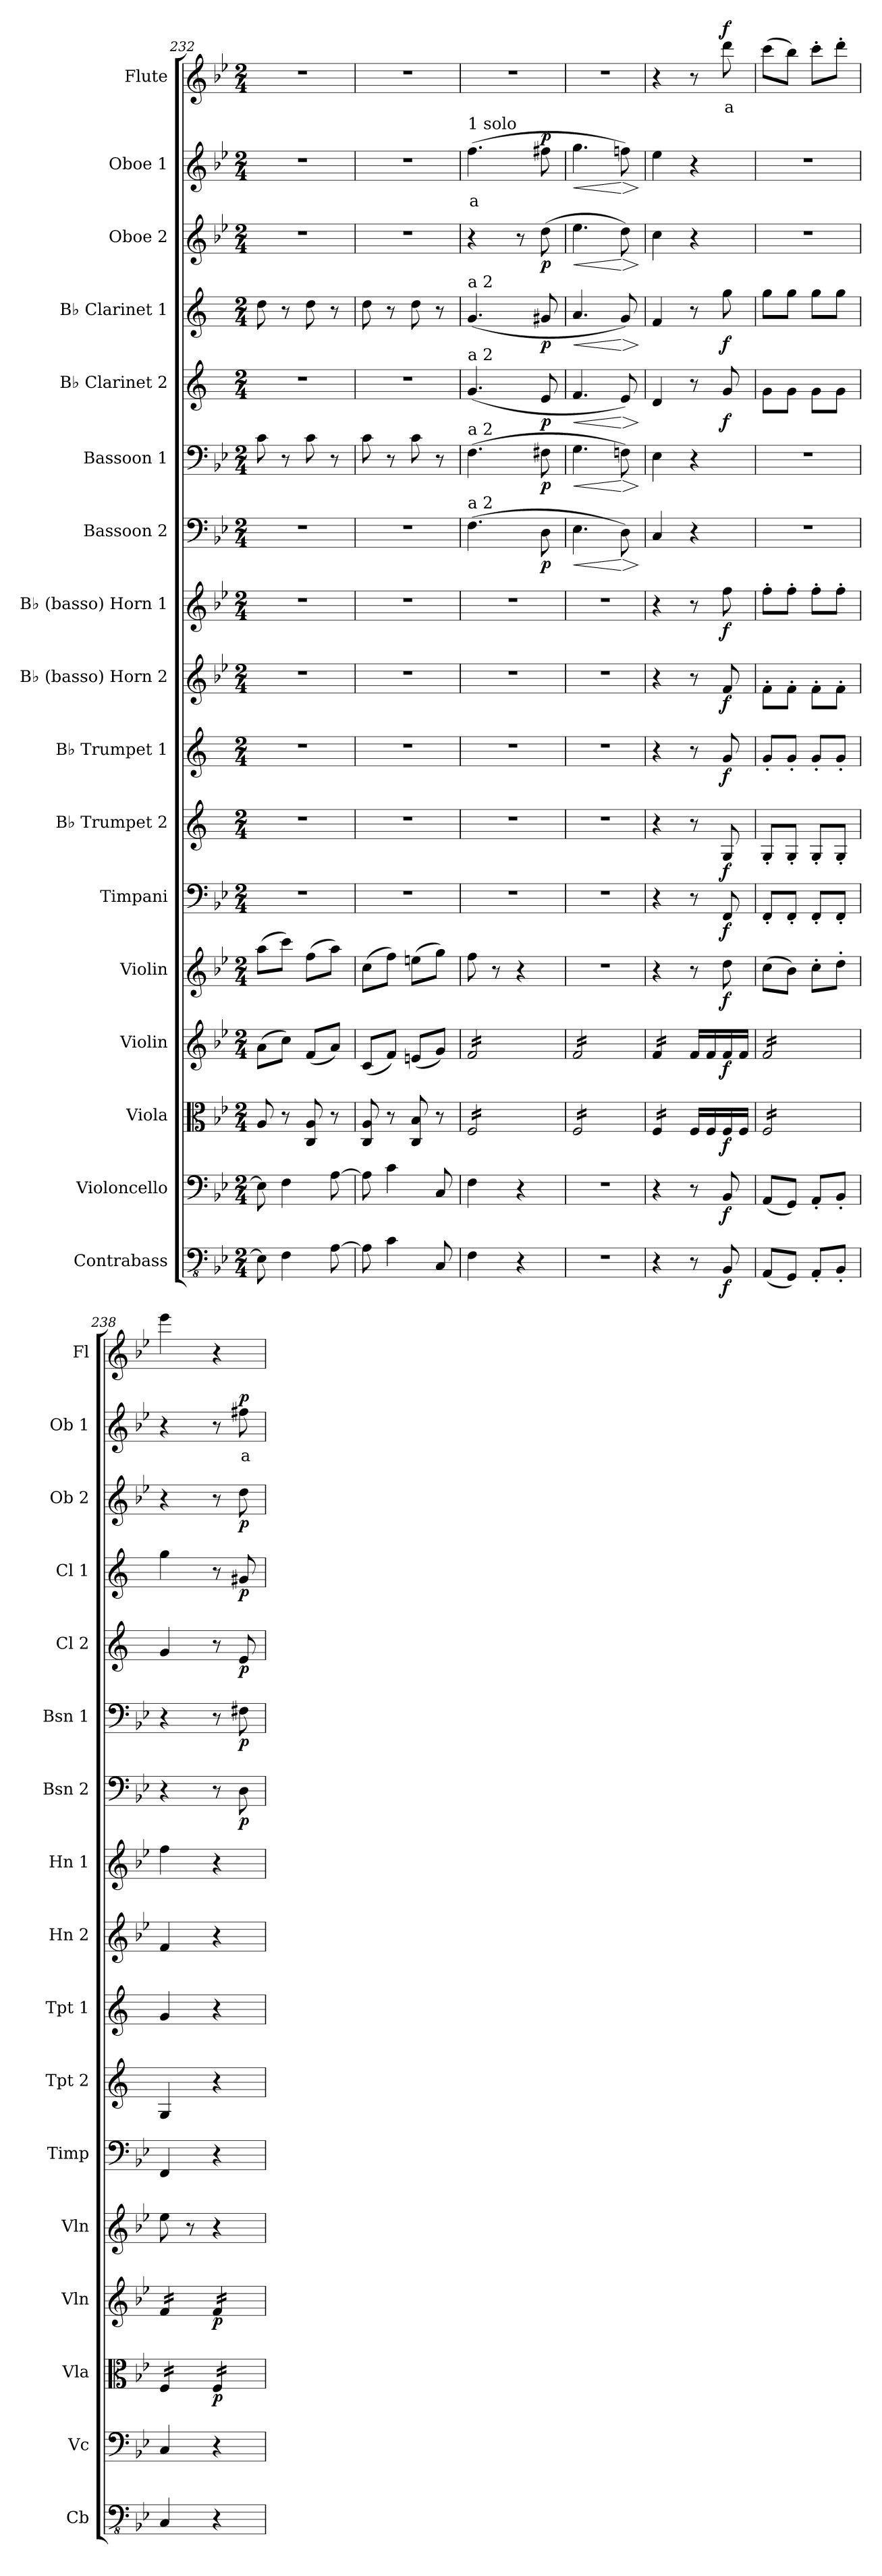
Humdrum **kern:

**kern	**dynam	**kern	**dynam	**kern	**dynam	**kern	**dynam	**kern	**dynam	**kern	**dynam	**kern	**dynam	**kern	**dynam	**kern	**dynam	**kern	**dynam	**kern	**dynam	**kern	**dynam	**kern	**dynam	**kern	**dynam	**kern	**dynam	**kern	**text	**dynam	**kern	**text	**dynam
*part17	*part17	*part16	*part16	*part15	*part15	*part14	*part14	*part13	*part13	*part12	*part12	*part11	*part11	*part10	*part10	*part9	*part9	*part8	*part8	*part7	*part7	*part6	*part6	*part5	*part5	*part4	*part4	*part3	*part3	*part2	*part2	*part2	*part1	*part1	*part1
*staff17	*staff17	*staff16	*staff16	*staff15	*staff15	*staff14	*staff14	*staff13	*staff13	*staff12	*staff12	*staff11	*staff11	*staff10	*staff10	*staff9	*staff9	*staff8	*staff8	*staff7	*staff7	*staff6	*staff6	*staff5	*staff5	*staff4	*staff4	*staff3	*staff3	*staff2	*staff2	*staff2	*staff1	*staff1	*staff1
*I"Contrabass	*	*I"Violoncello	*	*I"Viola	*	*I"Violin	*	*I"Violin	*	*I"Timpani	*	*I"B♭ Trumpet 2	*	*I"B♭ Trumpet 1	*	*I"B♭ (basso) Horn 2	*	*I"B♭ (basso) Horn 1	*	*I"Bassoon 2	*	*I"Bassoon 1	*	*I"B♭ Clarinet 2	*	*I"B♭ Clarinet 1	*	*I"Oboe 2	*	*I"Oboe 1	*	*	*I"Flute	*	*
*I'Cb	*	*I'Vc	*	*I'Vla	*	*I'Vln	*	*I'Vln	*	*I'Timp	*	*I'Tpt 2	*	*I'Tpt 1	*	*I'Hn 2	*	*I'Hn 1	*	*I'Bsn 2	*	*I'Bsn 1	*	*I'Cl 2	*	*I'Cl 1	*	*I'Ob 2	*	*I'Ob 1	*	*	*I'Fl	*	*
*clefFv4	*	*clefF4	*	*clefC3	*	*clefG2	*	*clefG2	*	*clefF4	*	*clefG2	*	*clefG2	*	*clefG2	*	*clefG2	*	*clefF4	*	*clefF4	*	*clefG2	*	*clefG2	*	*clefG2	*	*clefG2	*	*	*clefG2	*	*
*	*	*	*	*	*	*	*	*	*	*	*	*ITrd1c2	*	*ITrd1c2	*	*ITrd8c14	*	*ITrd8c14	*	*	*	*	*	*ITrd1c2	*	*ITrd1c2	*	*	*	*	*	*	*	*	*
*k[b-e-]	*	*k[b-e-]	*	*k[b-e-]	*	*k[b-e-]	*	*k[b-e-]	*	*k[b-e-]	*	*k[b-e-]	*	*k[b-e-]	*	*k[b-e-]	*	*k[b-e-]	*	*k[b-e-]	*	*k[b-e-]	*	*k[b-e-]	*	*k[b-e-]	*	*k[b-e-]	*	*k[b-e-]	*	*	*k[b-e-]	*	*
*M2/4	*	*M2/4	*	*M2/4	*	*M2/4	*	*M2/4	*	*M2/4	*	*M2/4	*	*M2/4	*	*M2/4	*	*M2/4	*	*M2/4	*	*M2/4	*	*M2/4	*	*M2/4	*	*M2/4	*	*M2/4	*	*	*M2/4	*	*
=232	=232	=232	=232	=232	=232	=232	=232	=232	=232	=232	=232	=232	=232	=232	=232	=232	=232	=232	=232	=232	=232	=232	=232	=232	=232	=232	=232	=232	=232	=232	=232	=232	=232	=232	=232
8EE\]	.	8E\]	.	8A/	.	(>8a\L	.	(>8aa\L	.	2r	.	2r	.	2r	.	2r	.	2r	.	2r	.	8c\	.	2r	.	8cc\	.	2r	.	2r	.	.	2r	.	.
4FF\	.	4F\	.	8r	.	8cc\J)	.	8ccc\J)	.	.	.	.	.	.	.	.	.	.	.	.	.	8r	.	.	.	8r	.	.	.	.	.	.	.	.	.
.	.	.	.	8C/ 8A/	.	(<8f/L	.	(>8ff\L	.	.	.	.	.	.	.	.	.	.	.	.	.	8c\	.	.	.	8cc\	.	.	.	.	.	.	.	.	.
[8AA\	.	[8A\	.	8r	.	8a/J)	.	8aa\J)	.	.	.	.	.	.	.	.	.	.	.	.	.	8r	.	.	.	8r	.	.	.	.	.	.	.	.	.
=233	=233	=233	=233	=233	=233	=233	=233	=233	=233	=233	=233	=233	=233	=233	=233	=233	=233	=233	=233	=233	=233	=233	=233	=233	=233	=233	=233	=233	=233	=233	=233	=233	=233	=233	=233
8AA\]	.	8A\]	.	8C/ 8A/	.	(<8c/L	.	(>8cc\L	.	2r	.	2r	.	2r	.	2r	.	2r	.	2r	.	8c\	.	2r	.	8cc\	.	2r	.	2r	.	.	2r	.	.
4C\	.	4c\	.	8r	.	8f/J)	.	8ff\J)	.	.	.	.	.	.	.	.	.	.	.	.	.	8r	.	.	.	8r	.	.	.	.	.	.	.	.	.
.	.	.	.	8C/ 8B-/	.	(<8en/L	.	(>8een\L	.	.	.	.	.	.	.	.	.	.	.	.	.	8c\	.	.	.	8cc\	.	.	.	.	.	.	.	.	.
8CC/	.	8C/	.	8r	.	8g/J)	.	8gg\J)	.	.	.	.	.	.	.	.	.	.	.	.	.	8r	.	.	.	8r	.	.	.	.	.	.	.	.	.
=234	=234	=234	=234	=234	=234	=234	=234	=234	=234	=234	=234	=234	=234	=234	=234	=234	=234	=234	=234	=234	=234	=234	=234	=234	=234	=234	=234	=234	=234	=234	=234	=234	=234	=234	=234
!	!	!	!	!	!	!	!	!	!	!	!	!	!	!	!	!	!	!	!	!	!	!	!	!	!	!	!	!	!	!LO:TX:a:t=1 solo	!	!	!	!	!
!	!	!	!	!	!	!	!	!	!	!	!	!	!	!	!	!	!	!	!	!	!	!	!	!	!	!LO:TX:a:t=a 2	!	!	!	!	!	!	!	!	!
!	!	!	!	!	!	!	!	!	!	!	!	!	!	!	!	!	!	!	!	!	!	!	!	!LO:TX:a:t=a 2	!	!	!	!	!	!	!	!	!	!	!
!	!	!	!	!	!	!	!	!	!	!	!	!	!	!	!	!	!	!	!	!	!	!LO:TX:a:t=a 2	!	!	!	!	!	!	!	!	!	!	!	!	!
!	!	!	!	!	!	!	!	!	!	!	!	!	!	!	!	!	!	!	!	!LO:TX:a:t=a 2	!	!	!	!	!	!	!	!	!	!	!	!	!	!	!
!	!	!	!	!	!	!	!	!	!	!	!	!	!	!	!	!	!	!	!	!	!	!	!	!	!	!	!	!	!	!	!LO:LY:b:color=#FF0000	!	!	!	!
*	*	*	*	*tremolo	*	*	*	*	*	*	*	*	*	*	*	*	*	*	*	*	*	*	*	*	*	*	*	*	*	*	*	*	*	*	*
*	*	*	*	*	*	*tremolo	*	*	*	*	*	*	*	*	*	*	*	*	*	*	*	*	*	*	*	*	*	*	*	*	*	*	*	*	*
4FF\	.	4F\	.	16F/LL	.	16f/LL	.	8ff\	.	2r	.	2r	.	2r	.	2r	.	2r	.	(>4.F\	.	(>4.F\	.	(>4.f/	.	(>4.f/	.	4r	.	(>4.ff\	a	.	2r	.	.
.	.	.	.	16F/	.	16f/	.	.	.	.	.	.	.	.	.	.	.	.	.	.	.	.	.	.	.	.	.	.	.	.	.	.	.	.	.
.	.	.	.	16F/	.	16f/	.	8r	.	.	.	.	.	.	.	.	.	.	.	.	.	.	.	.	.	.	.	.	.	.	.	.	.	.	.
.	.	.	.	16F/	.	16f/	.	.	.	.	.	.	.	.	.	.	.	.	.	.	.	.	.	.	.	.	.	.	.	.	.	.	.	.	.
4r	.	4r	.	16F/	.	16f/	.	4r	.	.	.	.	.	.	.	.	.	.	.	.	.	.	.	.	.	.	.	8r	.	.	.	.	.	.	.
.	.	.	.	16F/	.	16f/	.	.	.	.	.	.	.	.	.	.	.	.	.	.	.	.	.	.	.	.	.	.	.	.	.	.	.	.	.
!	!	!	!	!	!	!	!	!	!	!	!	!	!	!	!	!	!	!	!	!	!LO:DY:b	!	!LO:DY:b	!	!LO:DY:b	!	!LO:DY:b	!	!LO:DY:b	!	!	!LO:DY:b	!	!	!
.	.	.	.	16F/	.	16f/	.	.	.	.	.	.	.	.	.	.	.	.	.	8D\	p	8F#X\	p	8d/	p	8f#X/	p	(>8dd\	p	8ff#X\	.	p	.	.	.
.	.	.	.	16F/JJ	.	16f/JJ	.	.	.	.	.	.	.	.	.	.	.	.	.	.	.	.	.	.	.	.	.	.	.	.	.	.	.	.	.
=235	=235	=235	=235	=235	=235	=235	=235	=235	=235	=235	=235	=235	=235	=235	=235	=235	=235	=235	=235	=235	=235	=235	=235	=235	=235	=235	=235	=235	=235	=235	=235	=235	=235	=235	=235
!	!	!	!	!	!	!	!	!	!	!	!	!	!	!	!	!	!	!	!	!	!LO:HP:b	!	!LO:HP:b	!	!LO:HP:b	!	!LO:HP:b	!	!LO:HP:b	!	!	!LO:HP:b	!	!	!
2r	.	2r	.	16F/LL	.	16f/LL	.	2r	.	2r	.	2r	.	2r	.	2r	.	2r	.	4.E-\	<	4.G\	<	4.e-/	<	4.g/	<	4.ee-\	<	4.gg\	.	<	2r	.	.
.	.	.	.	16F/	.	16f/	.	.	.	.	.	.	.	.	.	.	.	.	.	.	.	.	.	.	.	.	.	.	.	.	.	.	.	.	.
.	.	.	.	16F/	.	16f/	.	.	.	.	.	.	.	.	.	.	.	.	.	.	.	.	.	.	.	.	.	.	.	.	.	.	.	.	.
.	.	.	.	16F/	.	16f/	.	.	.	.	.	.	.	.	.	.	.	.	.	.	.	.	.	.	.	.	.	.	.	.	.	.	.	.	.
.	.	.	.	16F/	.	16f/	.	.	.	.	.	.	.	.	.	.	.	.	.	.	.	.	.	.	.	.	.	.	.	.	.	.	.	.	.
.	.	.	.	16F/	.	16f/	.	.	.	.	.	.	.	.	.	.	.	.	.	.	.	.	.	.	.	.	.	.	.	.	.	.	.	.	.
!	!	!	!	!	!	!	!	!	!	!	!	!	!	!	!	!	!	!	!	!	!LO:HP:n=1:b	!	!LO:HP:n=1:b	!	!LO:HP:n=1:b	!	!LO:HP:n=1:b	!	!LO:HP:n=1:b	!	!	!LO:HP:n=1:b	!	!	!
.	.	.	.	16F/	.	16f/	.	.	.	.	.	.	.	.	.	.	.	.	.	8D\)	[ >	8Fn\)	[ >	8d/)	[ >	8f/)	[ >	8dd\)	[ >	8ffn\)	.	[ >	.	.	.
.	.	.	.	16F/JJ	.	16f/JJ	.	.	.	.	.	.	.	.	.	.	.	.	.	.	.	.	.	.	.	.	.	.	.	.	.	.	.	.	.
.	.	.	.	.	.	.	.	.	.	.	.	.	.	.	.	.	.	.	.	.	]	.	]	.	]	.	]	.	]	.	.	]	.	.	.
=236	=236	=236	=236	=236	=236	=236	=236	=236	=236	=236	=236	=236	=236	=236	=236	=236	=236	=236	=236	=236	=236	=236	=236	=236	=236	=236	=236	=236	=236	=236	=236	=236	=236	=236	=236
4r	.	4r	.	16F/LL	.	16f/LL	.	4r	.	4r	.	4r	.	4r	.	4r	.	4r	.	4C/	.	4E-\	.	4c/	.	4e-/	.	4cc\	.	4ee-\	.	.	4r	.	.
.	.	.	.	16F/	.	16f/	.	.	.	.	.	.	.	.	.	.	.	.	.	.	.	.	.	.	.	.	.	.	.	.	.	.	.	.	.
.	.	.	.	16F/	.	16f/	.	.	.	.	.	.	.	.	.	.	.	.	.	.	.	.	.	.	.	.	.	.	.	.	.	.	.	.	.
.	.	.	.	16F/JJ	.	16f/JJ	.	.	.	.	.	.	.	.	.	.	.	.	.	.	.	.	.	.	.	.	.	.	.	.	.	.	.	.	.
*	*	*	*	*	*	*Xtremolo	*	*	*	*	*	*	*	*	*	*	*	*	*	*	*	*	*	*	*	*	*	*	*	*	*	*	*	*	*
*	*	*	*	*Xtremolo	*	*	*	*	*	*	*	*	*	*	*	*	*	*	*	*	*	*	*	*	*	*	*	*	*	*	*	*	*	*	*
8r	.	8r	.	16F/LL	.	16f/LL	.	8r	.	8r	.	8r	.	8r	.	8r	.	8r	.	4r	.	4r	.	8r	.	8r	.	4r	.	4r	.	.	8r	.	.
.	.	.	.	16F/	.	16f/	.	.	.	.	.	.	.	.	.	.	.	.	.	.	.	.	.	.	.	.	.	.	.	.	.	.	.	.	.
!	!LO:DY:b	!	!LO:DY:b	!	!LO:DY:b	!	!LO:DY:b	!	!LO:DY:b	!	!LO:DY:b	!	!LO:DY:b	!	!LO:DY:b	!	!LO:DY:b	!	!LO:DY:b	!	!	!	!	!	!LO:DY:b	!	!LO:DY:b	!	!	!	!	!	!	!LO:LY:b:color=#FF0000	!LO:DY:b
8BBB-/	f	8BB-/	f	16F/	f	16f/	f	8dd\	f	8FF/	f	8F/	f	8f/	f	8F/	f	8f\	f	.	.	.	.	8f/	f	8ff\	f	.	.	.	.	.	8ddd\	a	f
.	.	.	.	16F/JJ	.	16f/JJ	.	.	.	.	.	.	.	.	.	.	.	.	.	.	.	.	.	.	.	.	.	.	.	.	.	.	.	.	.
!!LO:PB:g=z
=237	=237	=237	=237	=237	=237	=237	=237	=237	=237	=237	=237	=237	=237	=237	=237	=237	=237	=237	=237	=237	=237	=237	=237	=237	=237	=237	=237	=237	=237	=237	=237	=237	=237	=237	=237
*	*	*	*	*tremolo	*	*	*	*	*	*	*	*	*	*	*	*	*	*	*	*	*	*	*	*	*	*	*	*	*	*	*	*	*	*	*
*	*	*	*	*	*	*tremolo	*	*	*	*	*	*	*	*	*	*	*	*	*	*	*	*	*	*	*	*	*	*	*	*	*	*	*	*	*
(<8AAA/L	.	(<8AA/L	.	16F/LL	.	16f/LL	.	(>8cc\L	.	8FF'/L	.	8F'/L	.	8f'/L	.	8F'\L	.	8f'\L	.	2r	.	2r	.	8f\L	.	8ff\L	.	2r	.	2r	.	.	(>8ccc\L	.	.
.	.	.	.	16F/	.	16f/	.	.	.	.	.	.	.	.	.	.	.	.	.	.	.	.	.	.	.	.	.	.	.	.	.	.	.	.	.
8GGG/J)	.	8GG/J)	.	16F/	.	16f/	.	8b-\J)	.	8FF'/J	.	8F'/J	.	8f'/J	.	8F'\J	.	8f'\J	.	.	.	.	.	8f\J	.	8ff\J	.	.	.	.	.	.	8bb-\J)	.	.
.	.	.	.	16F/	.	16f/	.	.	.	.	.	.	.	.	.	.	.	.	.	.	.	.	.	.	.	.	.	.	.	.	.	.	.	.	.
8AAA'/L	.	8AA'/L	.	16F/	.	16f/	.	8cc'\L	.	8FF'/L	.	8F'/L	.	8f'/L	.	8F'\L	.	8f'\L	.	.	.	.	.	8f\L	.	8ff\L	.	.	.	.	.	.	8ccc'\L	.	.
.	.	.	.	16F/	.	16f/	.	.	.	.	.	.	.	.	.	.	.	.	.	.	.	.	.	.	.	.	.	.	.	.	.	.	.	.	.
8BBB-'/J	.	8BB-'/J	.	16F/	.	16f/	.	8dd'\J	.	8FF'/J	.	8F'/J	.	8f'/J	.	8F'\J	.	8f'\J	.	.	.	.	.	8f\J	.	8ff\J	.	.	.	.	.	.	8ddd'\J	.	.
.	.	.	.	16F/JJ	.	16f/JJ	.	.	.	.	.	.	.	.	.	.	.	.	.	.	.	.	.	.	.	.	.	.	.	.	.	.	.	.	.
=238	=238	=238	=238	=238	=238	=238	=238	=238	=238	=238	=238	=238	=238	=238	=238	=238	=238	=238	=238	=238	=238	=238	=238	=238	=238	=238	=238	=238	=238	=238	=238	=238	=238	=238	=238
4CC/	.	4C/	.	16F/LL	.	16f/LL	.	8ee-\	.	4FF/	.	4F/	.	4f/	.	4F/	.	4f\	.	4r	.	4r	.	4f/	.	4ff\	.	4r	.	4r	.	.	4eee-\	.	.
.	.	.	.	16F/	.	16f/	.	.	.	.	.	.	.	.	.	.	.	.	.	.	.	.	.	.	.	.	.	.	.	.	.	.	.	.	.
.	.	.	.	16F/	.	16f/	.	8r	.	.	.	.	.	.	.	.	.	.	.	.	.	.	.	.	.	.	.	.	.	.	.	.	.	.	.
.	.	.	.	16F/JJ	.	16f/JJ	.	.	.	.	.	.	.	.	.	.	.	.	.	.	.	.	.	.	.	.	.	.	.	.	.	.	.	.	.
!	!	!	!	!	!LO:DY:b	!	!LO:DY:b	!	!	!	!	!	!	!	!	!	!	!	!	!	!	!	!	!	!	!	!	!	!	!	!	!	!	!	!
4r	.	4r	.	16F/LL	p	16f/LL	p	4r	.	4r	.	4r	.	4r	.	4r	.	4r	.	8r	.	8r	.	8r	.	8r	.	8r	.	8r	.	.	4r	.	.
.	.	.	.	16F/	.	16f/	.	.	.	.	.	.	.	.	.	.	.	.	.	.	.	.	.	.	.	.	.	.	.	.	.	.	.	.	.
!	!	!	!	!	!	!	!	!	!	!	!	!	!	!	!	!	!	!	!	!	!LO:DY:b	!	!LO:DY:b	!	!LO:DY:b	!	!LO:DY:b	!	!LO:DY:b	!	!LO:LY:b:color=#FF0000	!LO:DY:b	!	!	!
.	.	.	.	16F/	.	16f/	.	.	.	.	.	.	.	.	.	.	.	.	.	8D\	p	8F#X\	p	8d/	p	8f#X/	p	8dd\	p	8ff#X\	a	p	.	.	.
.	.	.	.	16F/JJ	.	16f/JJ	.	.	.	.	.	.	.	.	.	.	.	.	.	.	.	.	.	.	.	.	.	.	.	.	.	.	.	.	.
*	*	*	*	*	*	*Xtremolo	*	*	*	*	*	*	*	*	*	*	*	*	*	*	*	*	*	*	*	*	*	*	*	*	*	*	*	*	*
*	*	*	*	*Xtremolo	*	*	*	*	*	*	*	*	*	*	*	*	*	*	*	*	*	*	*	*	*	*	*	*	*	*	*	*	*	*	*
=	=	=	=	=	=	=	=	=	=	=	=	=	=	=	=	=	=	=	=	=	=	=	=	=	=	=	=	=	=	=	=	=	=	=	=
*-	*-	*-	*-	*-	*-	*-	*-	*-	*-	*-	*-	*-	*-	*-	*-	*-	*-	*-	*-	*-	*-	*-	*-	*-	*-	*-	*-	*-	*-	*-	*-	*-	*-	*-	*-
